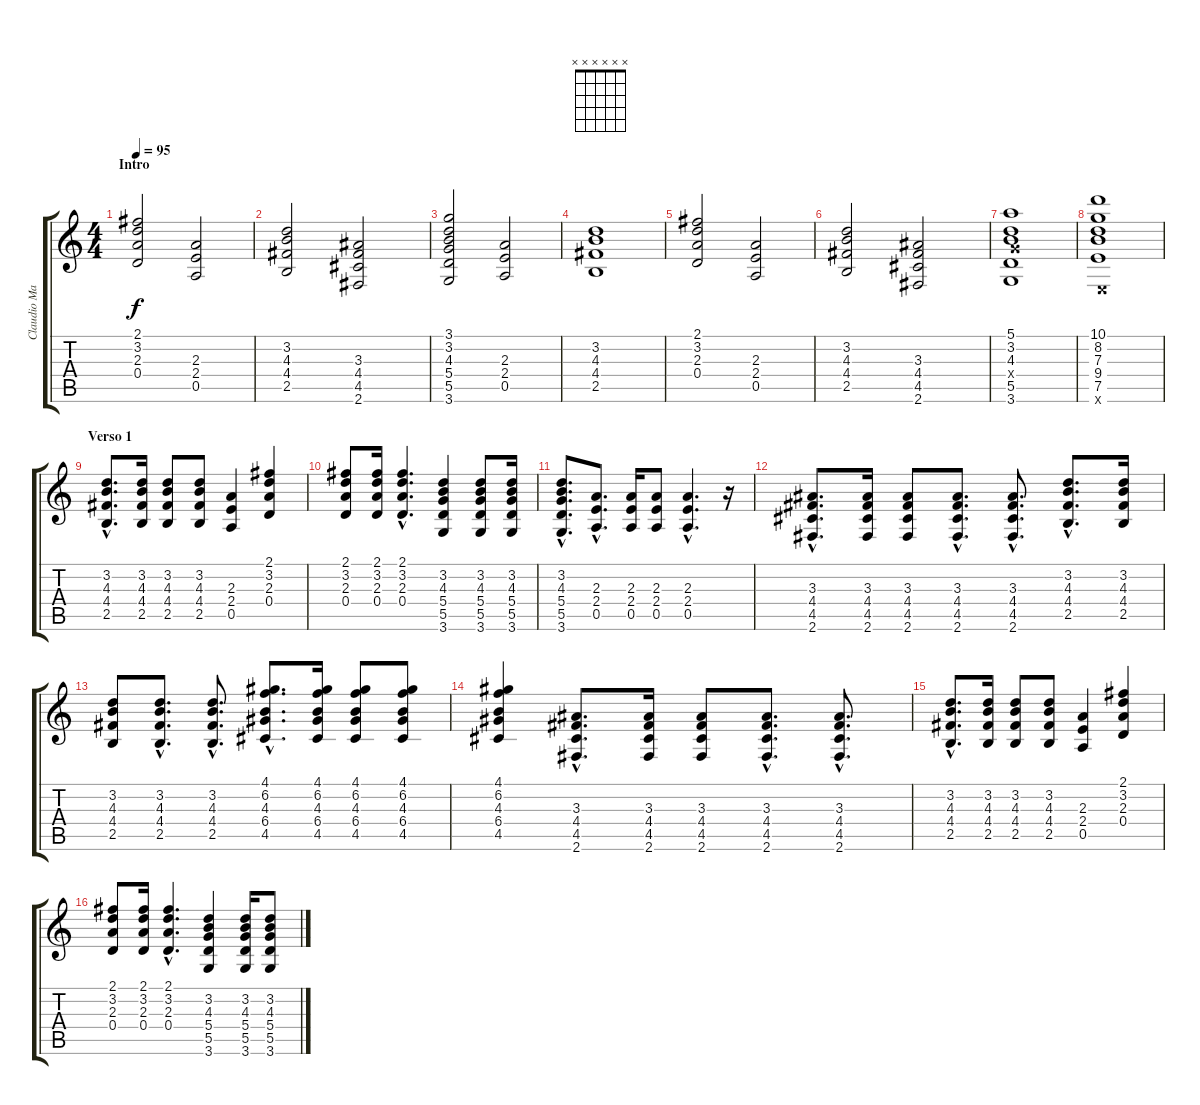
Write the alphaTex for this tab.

\track ("Claudio Marciello (Gtr 3)" "Claudio Ma") {instrument acousticguitarnylon}
\staff {score tabs}
\tuning (E4 B3 G3 D3 A2 E2) {hide}
\chord ("" x x x x x x) {firstfret 0}
\ts (4 4)
\section ("" "Intro")
\tempo 95
\clef g2
\ks c
(2.1 3.2 2.3 0.4).2{ch "" dy f instrument acousticguitarnylon} (2.3 2.4 0.5).2 |
(3.2 4.3 4.4 2.5).2 (3.3 4.4 4.5 2.6).2 |
(3.1 3.2 4.3 5.4 5.5 3.6).2 (2.3 2.4 0.5).2 |
(3.2 4.3 4.4 2.5).1 |
(2.1 3.2 2.3 0.4).2 (2.3 2.4 0.5).2 |
(3.2 4.3 4.4 2.5).2 (3.3 4.4 4.5 2.6).2 |
(5.1 3.2 4.3 5.4{x} 5.5 3.6).1 |
(10.1 8.2 7.3 9.4 7.5 0.6{x}).1 |
\section ("" "Verso 1")
(3.2{hac} 4.3{hac} 4.4{hac} 2.5{hac}).8{d} (3.2 4.3 4.4 2.5).16 (3.2 4.3 4.4 2.5).8 (3.2 4.3 4.4 2.5).8 (2.3 2.4 0.5).4 (2.1 3.2 2.3 0.4).4 |
(2.1 3.2 2.3 0.4).8 (2.1 3.2 2.3 0.4).16 (2.1{hac} 3.2{hac} 2.3{hac} 0.4{hac}).4{d} (3.2 4.3 5.4 5.5 3.6).4 (3.2 4.3 5.4 5.5 3.6).8 (3.2 4.3 5.4 5.5 3.6).16 |
(3.2{hac} 4.3{hac} 5.4{hac} 5.5{hac} 3.6{hac}).8{d} (2.3{hac} 2.4{hac} 0.5{hac}).8{d} (2.3 2.4 0.5).16 (2.3 2.4 0.5).8 (2.3{hac} 2.4{hac} 0.5{hac}).4{d} r.16 |
(3.3{hac} 4.4{hac} 4.5{hac} 2.6{hac}).8{d} (3.3 4.4 4.5 2.6).16 (3.3 4.4 4.5 2.6).8 (3.3{hac} 4.4{hac} 4.5{hac} 2.6{hac}).8{d} (3.3{hac} 4.4{hac} 4.5{hac} 2.6{hac}).8{d} (3.2{hac} 4.3{hac} 4.4{hac} 2.5{hac}).8{d} (3.2 4.3 4.4 2.5).16 |
(3.2 4.3 4.4 2.5).8 (3.2{hac} 4.3{hac} 4.4{hac} 2.5{hac}).8{d} (3.2{hac} 4.3{hac} 4.4{hac} 2.5{hac}).8{d} (4.1{hac} 6.2{hac} 4.3{hac} 6.4{hac} 4.5{hac}).8{d} (4.1 6.2 4.3 6.4 4.5).16 (4.1 6.2 4.3 6.4 4.5).8 (4.1 6.2 4.3 6.4 4.5).8 |
(4.1 6.2 4.3 6.4 4.5).4 (3.3{hac} 4.4{hac} 4.5{hac} 2.6{hac}).8{d} (3.3 4.4 4.5 2.6).16 (3.3 4.4 4.5 2.6).8 (3.3{hac} 4.4{hac} 4.5{hac} 2.6{hac}).8{d} (3.3{hac} 4.4{hac} 4.5{hac} 2.6{hac}).8{d} |
(3.2{hac} 4.3{hac} 4.4{hac} 2.5{hac}).8{d} (3.2 4.3 4.4 2.5).16 (3.2 4.3 4.4 2.5).8 (3.2 4.3 4.4 2.5).8 (2.3 2.4 0.5).4 (2.1 3.2 2.3 0.4).4 |
(2.1 3.2 2.3 0.4).8 (2.1 3.2 2.3 0.4).16 (2.1{hac} 3.2{hac} 2.3{hac} 0.4{hac}).4{d} (3.2 4.3 5.4 5.5 3.6).4 (3.2 4.3 5.4 5.5 3.6).16 (3.2 4.3 5.4 5.5 3.6).8
